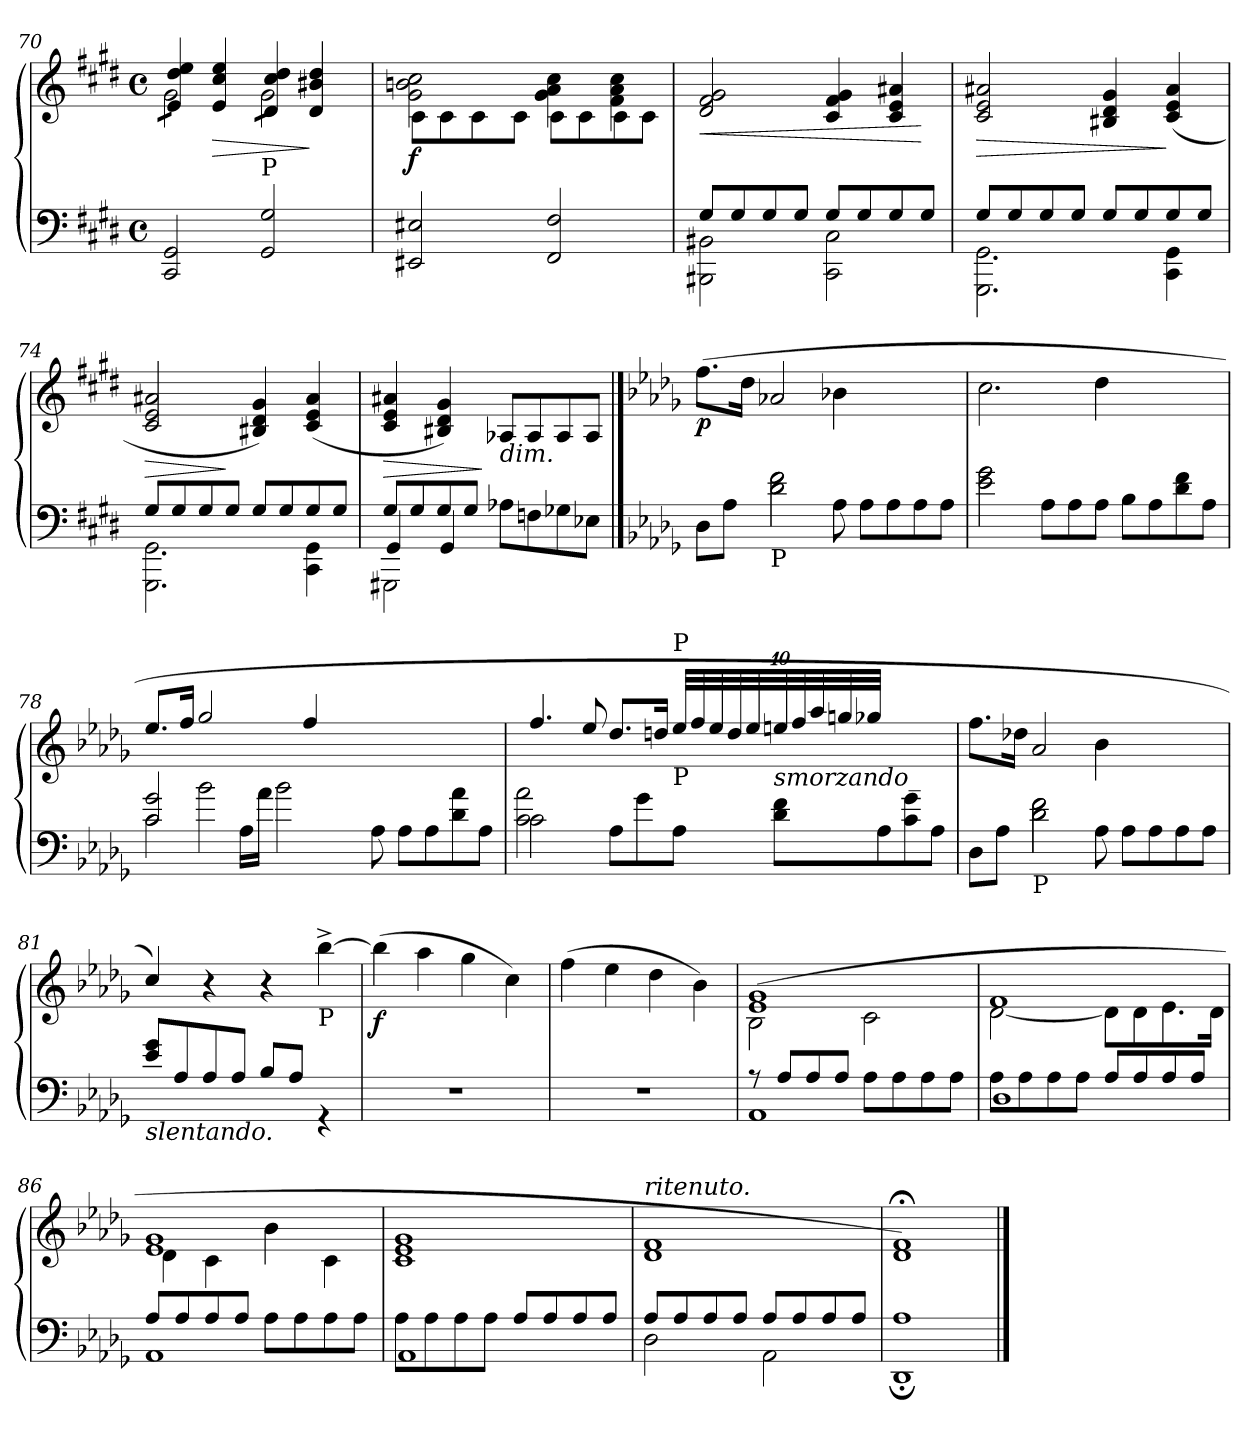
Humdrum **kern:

**kern	**kern	**dynam
*part1	*part1	*part1
*staff2	*staff1	*staff1/2
*clefF4	*clefG2	*
*k[f#c#g#d#]	*k[f#c#g#d#]	*
*M4/4	*M4/4	*
*met(c)	*met(c)	*
=70	=70	=70
*^	*^	*
*	*^	*	*	*
!	!	!	!LO:TX:b:t=P	!	!
*	*	*	*tremolo	*	*
2ryy	2ryy	2CC#/ 2GG#/	8g#\L	4e/ 4dd#/ 4ee/	.
.	.	.	8g#\	.	.
!	!	!	!	!	!LO:HP:b
.	.	.	8g#\	4e/ 4cc#/ 4ee/	>
.	.	.	8g#\J	.	.
!	!	!	!LO:TX:b:t=P	!	!
4ryy	4ryy	2GG#/ 2G#/	8g#\L	4d#/ 4cc#/ 4dd#/	.
.	.	.	8g#\	.	.
8ryy	8ryy	.	8g#\	4d#/ 4b#X/ 4dd#/	]
8ryy	8ryy	.	8g#\J	.	.
*	*	*	*Xtremolo	*	*
*	*v	*v	*	*	*
=71	=71	=71	=71	=71
*	*	*	*^	*
!	!	!	!	!	!LO:DY:b
*v	*v	*	*	*	*
2EE#X/ 2E#X/	4ryy	2g#\ 2bn\ 2cc#\	8c#\L	f
.	.	.	8c#\	.
.	16ryy	.	8c#\	.
.	16ryy	.	.	.
.	8ryy	.	8c#\J	.
2FF#/ 2F#/	4ryy	4g#\ 4a\ 4cc#\	8c#\L	.
.	.	.	8c#\	.
.	4ryy	4f#\ 4a\ 4cc#\	8c#\	.
.	.	.	8c#\J	.
=72	=72	=72	=72	=72
*^	*	*	*	*
*	*^	*	*	*	*
!	!	!	!	!	!	!LO:HP:b
*	*	*	*	*v	*v	*
*tremolo	*	*	*	*	*
1ryy	8G#/L	2BBB#X\ 2BB#X\	2d#/ 2f#/ 2g#/	2ryy	<
.	8G#/	.	.	.	.
.	8G#/	.	.	.	.
.	8G#/J	.	.	.	.
.	8G#/L	2CC#\ 2C#\	4c#/ 4f#/ 4g#/	4ryy	.
.	8G#/	.	.	.	.
.	8G#/	.	4c#/ 4e/ 4a#X/	8ryy	.
.	8G#/J	.	.	8ryy	[
!!LO:PB:g=z
=73	=73	=73	=73	=73	=73
!	!	!	!	!	!LO:HP:b
*	*	*	*v	*v	*
1ryy	8G#/L	2.GGG#\ 2.GG#\	2c#/ 2e/ 2a#X/	>
.	8G#/	.	.	.
.	8G#/	.	.	.
.	8G#/J	.	.	.
.	8G#/L	.	4B#X/ 4d#/ 4g#/	.
.	8G#/	.	.	.
.	8G#/	4CC#\ 4GG#\	(>4c#/ 4e/ 4a#/	]
.	8G#/J	.	.	.
=74	=74	=74	=74	=74
!	!	!	!	!LO:HP:b
*	*	*	*^	*
1ryy	8G#/L	2.GGG#\ 2.GG#\	2c#/ 2e/ 2a#X/	4ryy	>
.	8G#/	.	.	.	.
.	8G#/	.	.	8ryy	.
.	8G#/J	.	.	8ryy	]
.	8G#/L	.	4B#X/ 4d#/ 4g#/)	4ryy	.
.	8G#/	.	.	.	.
.	8G#/	4CC#\ 4GG#\	(>4c#/ 4e/ 4a#/	4ryy	.
.	8G#/J	.	.	.	.
=75	=75	=75	=75	=75	=75
!	!	!	!	!	!LO:HP:b
2GGG#X\	8G#/L	4GG#/	4c#/ 4e/ 4a#X/	4ryy	>
.	8G#/	.	.	.	.
.	8G#/	4GG#/	4B#X/ 4d#/ 4g#/)	8ryy	.
.	8G#/J	.	.	16ryy	.
*Xtremolo	*	*	*	*	*
.	.	.	.	16ryy	]
!	!	!	!LO:TX:b:i:t=dim.	!	!
2rFFFyy	2ryy	8A-X\L	8A-X/L	4ryy	.
.	.	8Fn\	8A-/	.	.
.	.	8G-X\	8A-/	4ryy	.
.	.	8E-X\J	8A-/J	.	.
*	*	*	*v	*v	*
==76	==76	==76	==76	==76
*k[b-e-a-d-g-]	*	*	*k[b-e-a-d-g-]	*
!	!	!	!	!LO:DY:b
1ryy	4rcyy	8D-\L	(>8.ff\L	p
.	.	8A-\J	.	.
.	.	.	16dd-\Jk	.
!	!LO:TX:b:t=P	!	!	!
.	2d-\ 2f\	2d-\ 2f\	2a-X/	.
.	4ryy	8A-\	4b-X\	.
.	.	8A-\L	.	.
4.ryy	4.ryy	8A-\	4.ryy	.
.	.	8A-\	.	.
.	.	8A-\J	.	.
=77	=77	=77	=77	=77
1ryy	2e-\ 2g-\	2e-\ 2g-\	2.cc\	.
.	2rgyy	8A-\L	.	.
.	.	8A-\	.	.
.	.	8A-\J	4dd-\	.
.	.	8B-\L	.	.
4.ryy	4.ryy	8A-\	4.ryy	.
.	.	8d-\ 8f\	.	.
.	.	8A-\J	.	.
!!LO:LB:g=z
=78	=78	=78	=78	=78
2c/ 2g-/	4ryy	2c\	8.ee-/L	.
.	.	.	16ff/Jk	.
.	2b-\	.	2gg-/	.
16A-\LL	.	2ryy	.	.
16a-\JJ	.	.	.	.
2b-\	.	.	.	.
.	4ryy	.	4ff/	.
.	2.ryy	2.ryy	2.ryy	.
8A-\	.	.	.	.
8A-\L	.	.	.	.
8A-\	.	.	.	.
8d-\ 8a-\	.	.	.	.
8A-\J	.	.	.	.
=79	=79	=79	=79	=79
1ryy	2c\	2c\ 2a-\	4.ff/	.
.	.	.	8ee-/	.
.	4ryy	8A-\L	8.dd-/L	.
.	.	8g-\	.	.
.	.	.	16ddn/Jk	.
*	*	*	*Xbrackettup	*
!	!	!	!LO:TX:b:t=P	!
!	!	!	!LO:TX:a:t=P	!
.	8ryy	8A-\J	40ee-/LLL	.
.	.	.	40ff/	.
.	.	.	40ee-/	.
.	.	.	40dd/	.
.	.	.	40ee-/	.
!	!	!	!LO:TX:b:i:t=smorzando_	!
.	8ryy	8d-\ 8f\L	40een/	.
.	.	.	40ff/	.
.	.	.	40aa-/	.
.	.	.	40ggn/	.
.	.	.	40gg-X/JJJ	.
4.ryy	4.ryy	8A-\	4.ryy	.
.	.	8c\ 8g-\	.	.
.	.	8A-\J	.	.
=80	=80	=80	=80	=80
1ryy	4reyy	8D-\L	8.ff\L	.
.	.	8A-\J	.	.
.	.	.	16dd-X\Jk	.
!	!LO:TX:b:t=P	!	!	!
.	2d-\ 2f\	2d-\ 2f\	2a-/	.
.	4ryy	8A-\	4b-\	.
.	.	8A-\L	.	.
4.ryy	4.ryy	8A-\	4.ryy	.
.	.	8A-\	.	.
.	.	8A-\J	.	.
!!LO:LB:g=z
=81	=81	=81	=81	=81
!LO:TX:b:i:t=slentando.	!	!	!	!
*	*v	*v	*	*
1ryy	8e-/ 8g-/L	4cc/)	.
.	8A-/	.	.
.	8A-/	4r	.
.	8A-/J	.	.
.	8B-/L	4r	.
.	8A-/J	.	.
!	!	!LO:TX:b:t=P	!
.	4r	[4bb-^\	.
=82	=82	=82	=82
!	!	!	!LO:DY:b
1ryy	1rF	(>4bb-\]	f
.	.	4aa-\	.
.	.	4gg-\	.
.	.	4cc\)	.
=83	=83	=83	=83
1ryy	1rF	(>4ff\	.
.	.	4ee-\	.
.	.	4dd-\	.
.	.	4b-\)	.
=84	=84	=84	=84
*	*^	*^	*
1ryy	8rA	1AA-	(>1e- 1g-	2B-\	.
.	8A-/L	.	.	.	.
.	8A-/	.	.	.	.
.	8A-/J	.	.	.	.
*tremolo	*	*	*	*	*
.	8A-\L	.	.	2c\	.
.	8A-\	.	.	.	.
.	8A-\	.	.	.	.
.	8A-\J	.	.	.	.
=85	=85	=85	=85	=85	=85
1ryy	8A-\L	1D-	1f	[2d-\	.
.	8A-\	.	.	.	.
.	8A-\	.	.	.	.
.	8A-\J	.	.	.	.
.	8A-/L	.	.	8d-\L]	.
.	8A-/	.	.	8d-\	.
.	8A-/	.	.	8.e-\	.
.	8A-/J	.	.	.	.
.	.	.	.	16d-\Jk	.
=86	=86	=86	=86	=86	=86
1ryy	8A-/L	1AA-	1e- 1g-	4d-\	.
.	8A-/	.	.	.	.
.	8A-/	.	.	4c\	.
.	8A-/J	.	.	.	.
.	8A-\L	.	.	4b-\	.
.	8A-\	.	.	.	.
.	8A-\	.	.	4c\	.
.	8A-\J	.	.	.	.
*	*	*	*v	*v	*
=87	=87	=87	=87	=87
1ryy	8A-\L	1AA-	1c 1e- 1g-	.
.	8A-\	.	.	.
.	8A-\	.	.	.
.	8A-\J	.	.	.
.	8A-/L	.	.	.
.	8A-/	.	.	.
.	8A-/	.	.	.
.	8A-/J	.	.	.
=88	=88	=88	=88	=88
!	!	!	!LO:TX:a:i:t=ritenuto.	!
1ryy	8A-/L	2D-\	1d- 1f	.
.	8A-/	.	.	.
.	8A-/	.	.	.
.	8A-/J	.	.	.
.	8A-/L	2AA-\	.	.
.	8A-/	.	.	.
.	8A-/	.	.	.
.	8A-/J	.	.	.
*Xtremolo	*	*	*	*
*	*v	*v	*	*
!!LO:LB:g=z
=89	=89	=89	=89
1ryy	1DD-;< 1A-;<	1d-; 1f;)	.
*v	*v	*	*
==	==	==
*-	*-	*-
